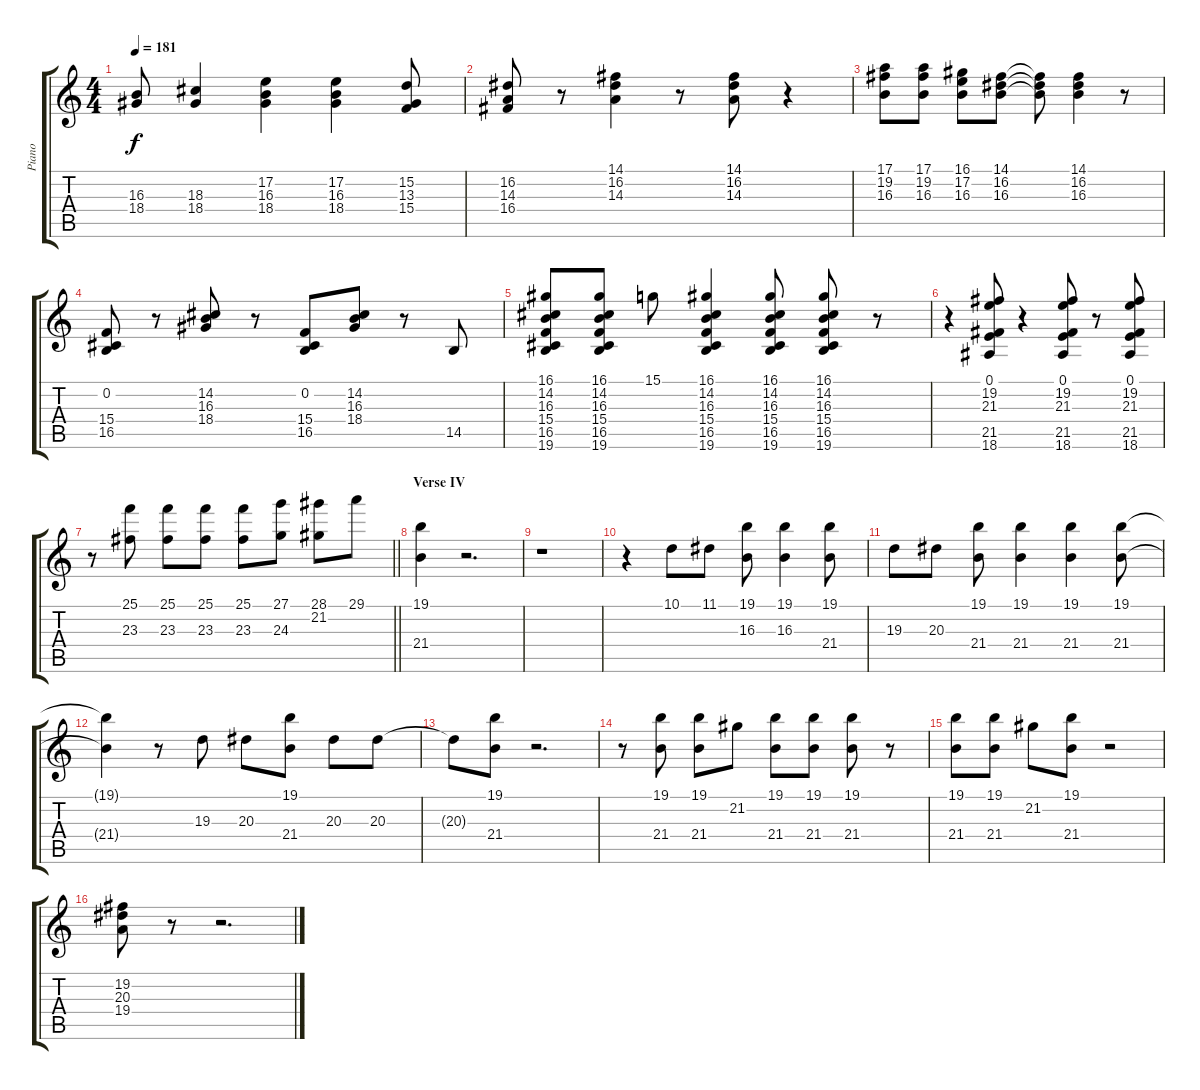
\track ("Piano" "Piano") {instrument electricpiano2}
\staff {score tabs}
\tuning (E4 B3 G3 D3 A2 E2) {hide}
\ts (4 4)
\tempo 181
\clef g2
\ks c
(16.3 18.4).8{dy f} (18.3 18.4).4 (17.2 16.3 18.4).4 (17.2 16.3 18.4).4 (15.2 13.3 15.4).8 |
(16.2 14.3 16.4).8 r.8 (14.1 16.2 14.3).4 r.8 (14.1 16.2 14.3).8 r.4 |
(17.1 19.2 16.3).8 (17.1 19.2 16.3).8 (16.1 17.2 16.3).8 (14.1 16.2 16.3).8 (14.1{t} 16.2{t} 16.3{t}).8 (14.1 16.2 16.3).4 r.8 |
(0.2 15.4 16.5).8 r.8 (14.2 16.3 18.4).8 r.8 (0.2 15.4 16.5).8 (14.2 16.3 18.4).8 r.8 14.5.8 |
(16.1 14.2 16.3 15.4 16.5 19.6).8 (16.1 14.2 16.3 15.4 16.5 19.6).8 15.1.8 (16.1 14.2 16.3 15.4 16.5 19.6).4 (16.1 14.2 16.3 15.4 16.5 19.6).8 (16.1 14.2 16.3 15.4 16.5 19.6).8 r.8 |
r.4 (0.1 19.2 21.3 21.5 18.6).8 r.4 (0.1 19.2 21.3 21.5 18.6).8 r.8 (0.1 19.2 21.3 21.5 18.6).8 |
\barLineRight lightlight
r.8 (25.1 23.3).8 (25.1 23.3).8 (25.1 23.3).8 (25.1 23.3).8 (27.1 24.3).8 (28.1 21.2).8 29.1.8 |
\section ("" "Verse IV")
(19.1 21.4).4 r.2{d} |
r.1 |
r.4 10.1.8 11.1.8 (19.1 16.3).8 (19.1 16.3).4 (19.1 21.4).8 |
19.3.8 20.3.8 (19.1 21.4).8 (19.1 21.4).4 (19.1 21.4).4 (19.1 21.4).8 |
(19.1{t} 21.4{t}).4 r.8 19.3.8 20.3.8 (19.1 21.4).8 20.3.8 20.3.8 |
20.3{t}.8 (19.1 21.4).8 r.2{d} |
r.8 (19.1 21.4).8 (19.1 21.4).8 21.2.8 (19.1 21.4).8 (19.1 21.4).8 (19.1 21.4).8 r.8 |
(19.1 21.4).8 (19.1 21.4).8 21.2.8 (19.1 21.4).8 r.2 |
(19.2 20.3 19.4).8 r.8 r.2{d}
